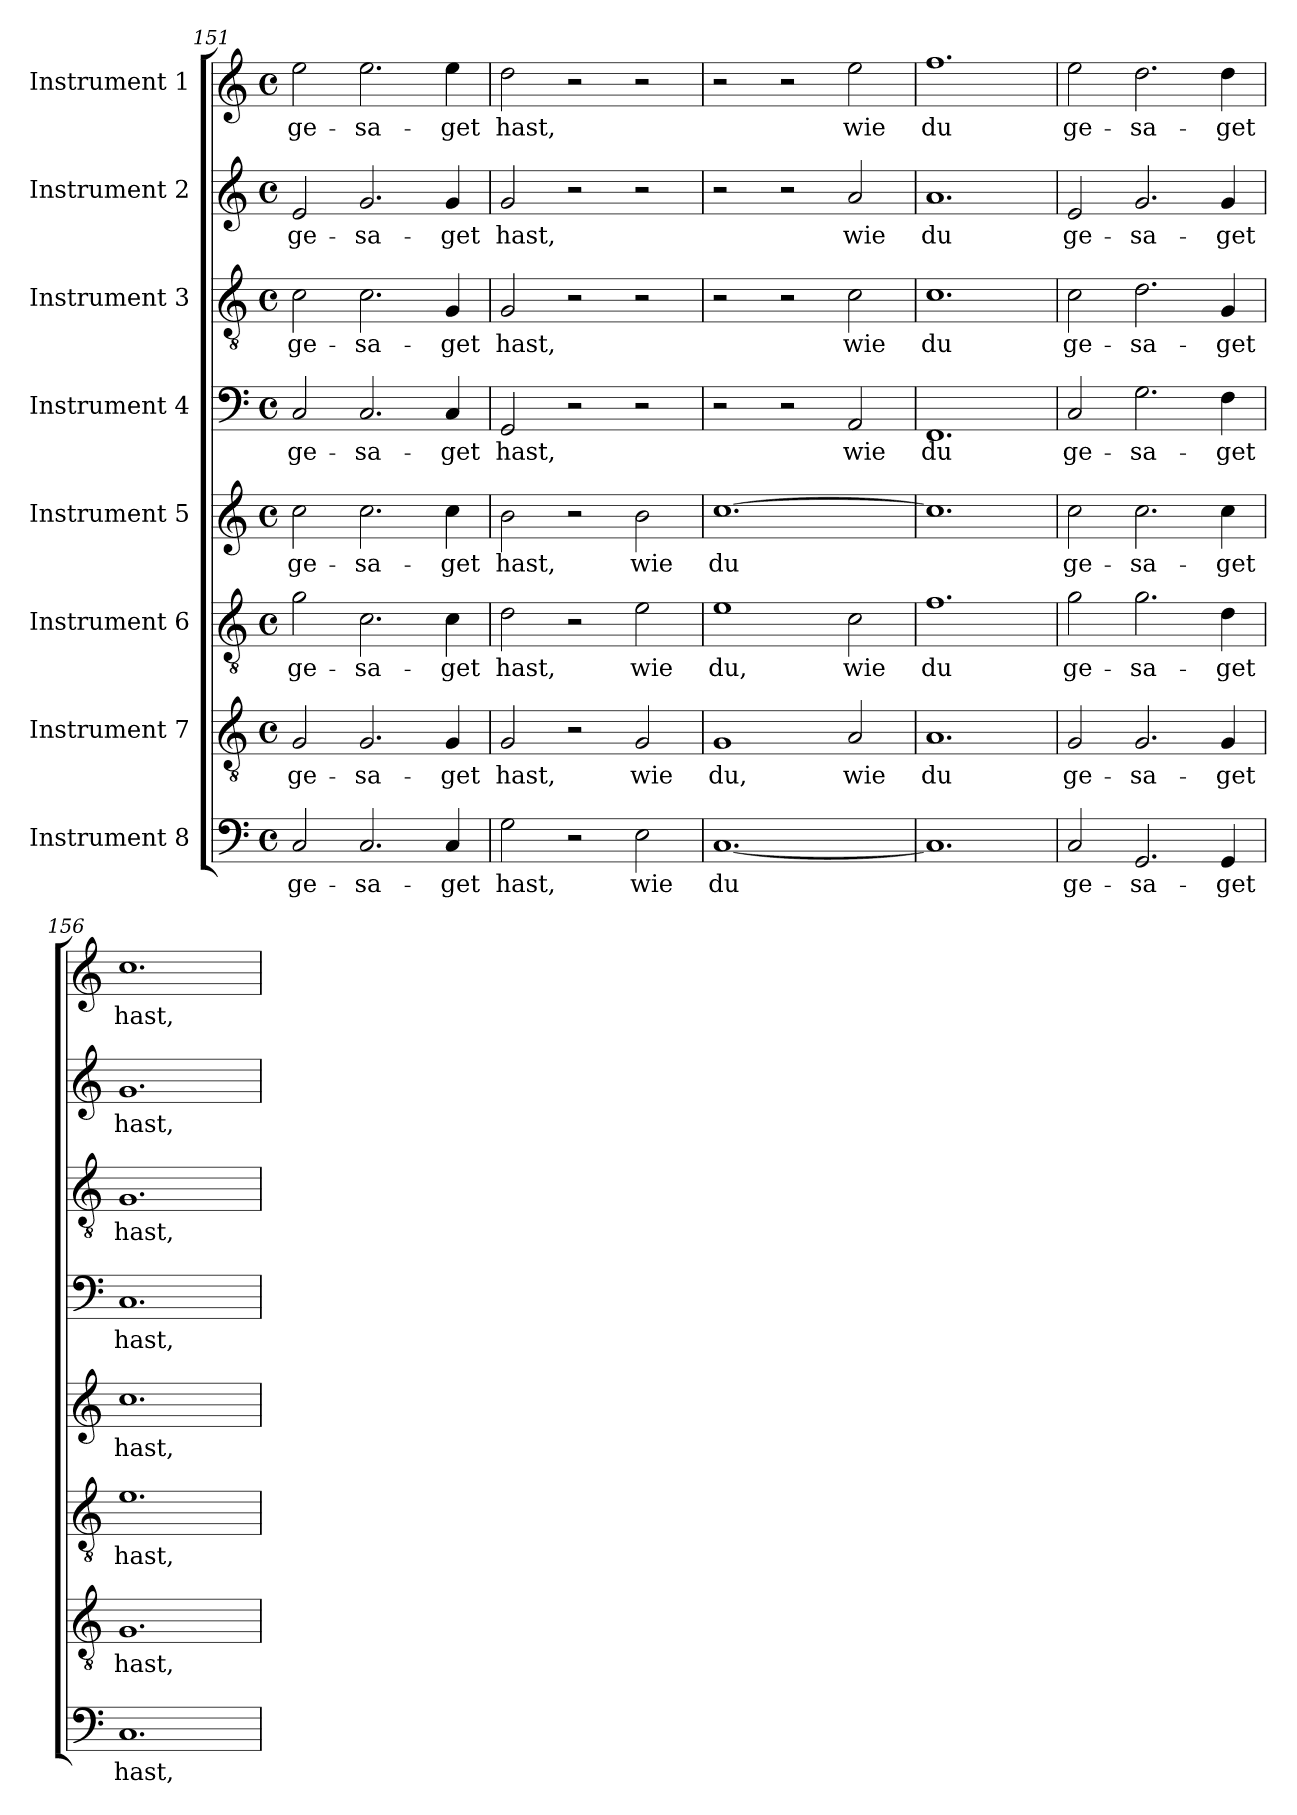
**kern	**text	**kern	**text	**kern	**text	**kern	**text	**kern	**text	**kern	**text	**kern	**text	**kern	**text
*part8	*part8	*part7	*part7	*part6	*part6	*part5	*part5	*part4	*part4	*part3	*part3	*part2	*part2	*part1	*part1
*staff8	*staff8	*staff7	*staff7	*staff6	*staff6	*staff5	*staff5	*staff4	*staff4	*staff3	*staff3	*staff2	*staff2	*staff1	*staff1
*I"Instrument 8	*	*I"Instrument 7	*	*I"Instrument 6	*	*I"Instrument 5	*	*I"Instrument 4	*	*I"Instrument 3	*	*I"Instrument 2	*	*I"Instrument 1	*
!!LO:PB:g=z
*clefF4	*	*clefGv2	*	*clefGv2	*	*clefG2	*	*clefF4	*	*clefGv2	*	*clefG2	*	*clefG2	*
*M4/4	*	*M4/4	*	*M4/4	*	*M4/4	*	*M4/4	*	*M4/4	*	*M4/4	*	*M4/4	*
*met(c)	*	*met(c)	*	*met(c)	*	*met(c)	*	*met(c)	*	*met(c)	*	*met(c)	*	*met(c)	*
=151	=151	=151	=151	=151	=151	=151	=151	=151	=151	=151	=151	=151	=151	=151	=151
!	!LO:LY:b:cj	!	!LO:LY:b:cj	!	!LO:LY:b:cj	!	!LO:LY:b:cj	!	!LO:LY:b:cj	!	!LO:LY:b:cj	!	!LO:LY:b:cj	!	!LO:LY:b:cj
2C/	ge-	2G/	ge-	2g\	ge-	2cc\	ge-	2C/	ge-	2c\	ge-	2e/	ge-	2ee\	ge-
!	!LO:LY:b:cj	!	!LO:LY:b:cj	!	!LO:LY:b:cj	!	!LO:LY:b:cj	!	!LO:LY:b:cj	!	!LO:LY:b:cj	!	!LO:LY:b:cj	!	!LO:LY:b:cj
2.C/	-sa-	2.G/	-sa-	2.c\	-sa-	2.cc\	-sa-	2.C/	-sa-	2.c\	-sa-	2.g/	-sa-	2.ee\	-sa-
!	!LO:LY:b:cj	!	!LO:LY:b:cj	!	!LO:LY:b:cj	!	!LO:LY:b:cj	!	!LO:LY:b:cj	!	!LO:LY:b:cj	!	!LO:LY:b:cj	!	!LO:LY:b:cj
4C/	-get	4G/	-get	4c\	-get	4cc\	-get	4C/	-get	4G/	-get	4g/	-get	4ee\	-get
=152	=152	=152	=152	=152	=152	=152	=152	=152	=152	=152	=152	=152	=152	=152	=152
!	!LO:LY:b:cj	!	!LO:LY:b:cj	!	!LO:LY:b:cj	!	!LO:LY:b:cj	!	!LO:LY:b:cj	!	!LO:LY:b:cj	!	!LO:LY:b:cj	!	!LO:LY:b:cj
2G\	hast,	2G/	hast,	2d\	hast,	2b\	hast,	2GG/	hast,	2G/	hast,	2g/	hast,	2dd\	hast,
2r	.	2r	.	2r	.	2r	.	2r	.	2r	.	2r	.	2r	.
!	!LO:LY:b:cj	!	!LO:LY:b:cj	!	!LO:LY:b:cj	!	!LO:LY:b:cj	!	!	!	!	!	!	!	!
2E\	wie	2G/	wie	2e\	wie	2b\	wie	2r	.	2r	.	2r	.	2r	.
=153	=153	=153	=153	=153	=153	=153	=153	=153	=153	=153	=153	=153	=153	=153	=153
!	!LO:LY:b:cj	!	!LO:LY:b:cj	!	!LO:LY:b:cj	!	!LO:LY:b:cj	!	!	!	!	!	!	!	!
[<1.C	du	1G	du,	1e	du,	[>1.cc	du	2r	.	2r	.	2r	.	2r	.
.	.	.	.	.	.	.	.	2r	.	2r	.	2r	.	2r	.
!	!	!	!LO:LY:b:cj	!	!LO:LY:b:cj	!	!	!	!LO:LY:b:cj	!	!LO:LY:b:cj	!	!LO:LY:b:cj	!	!LO:LY:b:cj
.	.	2A/	wie	2c\	wie	.	.	2AA/	wie	2c\	wie	2a/	wie	2ee\	wie
=154	=154	=154	=154	=154	=154	=154	=154	=154	=154	=154	=154	=154	=154	=154	=154
!	!	!	!LO:LY:b:cj	!	!LO:LY:b:cj	!	!	!	!LO:LY:b:cj	!	!LO:LY:b:cj	!	!LO:LY:b:cj	!	!LO:LY:b:cj
1.C]	.	1.A	du	1.f	du	1.cc]	.	1.FF	du	1.c	du	1.a	du	1.ff	du
=155	=155	=155	=155	=155	=155	=155	=155	=155	=155	=155	=155	=155	=155	=155	=155
!	!LO:LY:b:cj	!	!LO:LY:b:cj	!	!LO:LY:b:cj	!	!LO:LY:b:cj	!	!LO:LY:b:cj	!	!LO:LY:b:cj	!	!LO:LY:b:cj	!	!LO:LY:b:cj
2C/	ge-	2G/	ge-	2g\	ge-	2cc\	ge-	2C/	ge-	2c\	ge-	2e/	ge-	2ee\	ge-
!	!LO:LY:b:cj	!	!LO:LY:b:cj	!	!LO:LY:b:cj	!	!LO:LY:b:cj	!	!LO:LY:b:cj	!	!LO:LY:b:cj	!	!LO:LY:b:cj	!	!LO:LY:b:cj
2.GG/	-sa-	2.G/	-sa-	2.g\	-sa-	2.cc\	-sa-	2.G\	-sa-	2.d\	-sa-	2.g/	-sa-	2.dd\	-sa-
!	!LO:LY:b:cj	!	!LO:LY:b:cj	!	!LO:LY:b:cj	!	!LO:LY:b:cj	!	!LO:LY:b:cj	!	!LO:LY:b:cj	!	!LO:LY:b:cj	!	!LO:LY:b:cj
4GG/	-get	4G/	-get	4d\	-get	4cc\	-get	4F\	-get	4G/	-get	4g/	-get	4dd\	-get
=156	=156	=156	=156	=156	=156	=156	=156	=156	=156	=156	=156	=156	=156	=156	=156
!	!LO:LY:b:cj	!	!LO:LY:b:cj	!	!LO:LY:b:cj	!	!LO:LY:b:cj	!	!LO:LY:b:cj	!	!LO:LY:b:cj	!	!LO:LY:b:cj	!	!LO:LY:b:cj
1.C	hast,	1.G	hast,	1.e	hast,	1.cc	hast,	1.C	hast,	1.G	hast,	1.g	hast,	1.cc	hast,
=	=	=	=	=	=	=	=	=	=	=	=	=	=	=	=
*-	*-	*-	*-	*-	*-	*-	*-	*-	*-	*-	*-	*-	*-	*-	*-
